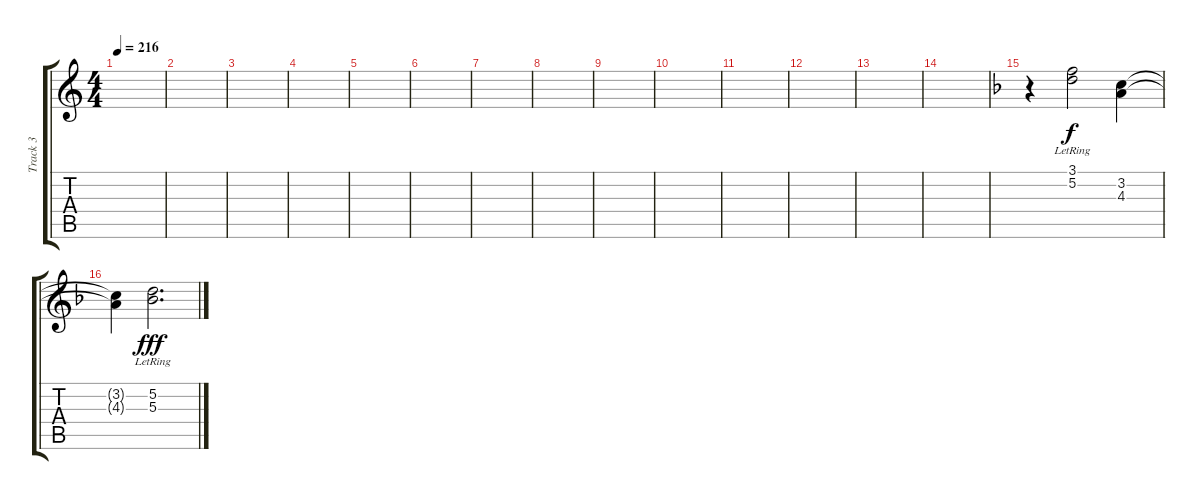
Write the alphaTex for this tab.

\track ("Track 3" "Track 3") {instrument overdrivenguitar}
\staff {score tabs}
\tuning (D4 A3 F3 C3 G2 D2) {hide}
\ts (4 4)
\tempo 216
\clef g2
\ks c
|
|
|
|
|
|
|
|
|
|
|
|
|
|
\ks f
r.4 (3.1{lr} 5.2{lr}).2 (3.2 4.3).4 |
(3.2{t} 4.3{t}).4{dy f} (5.2 5.3{lr}).2{d dy fff}
